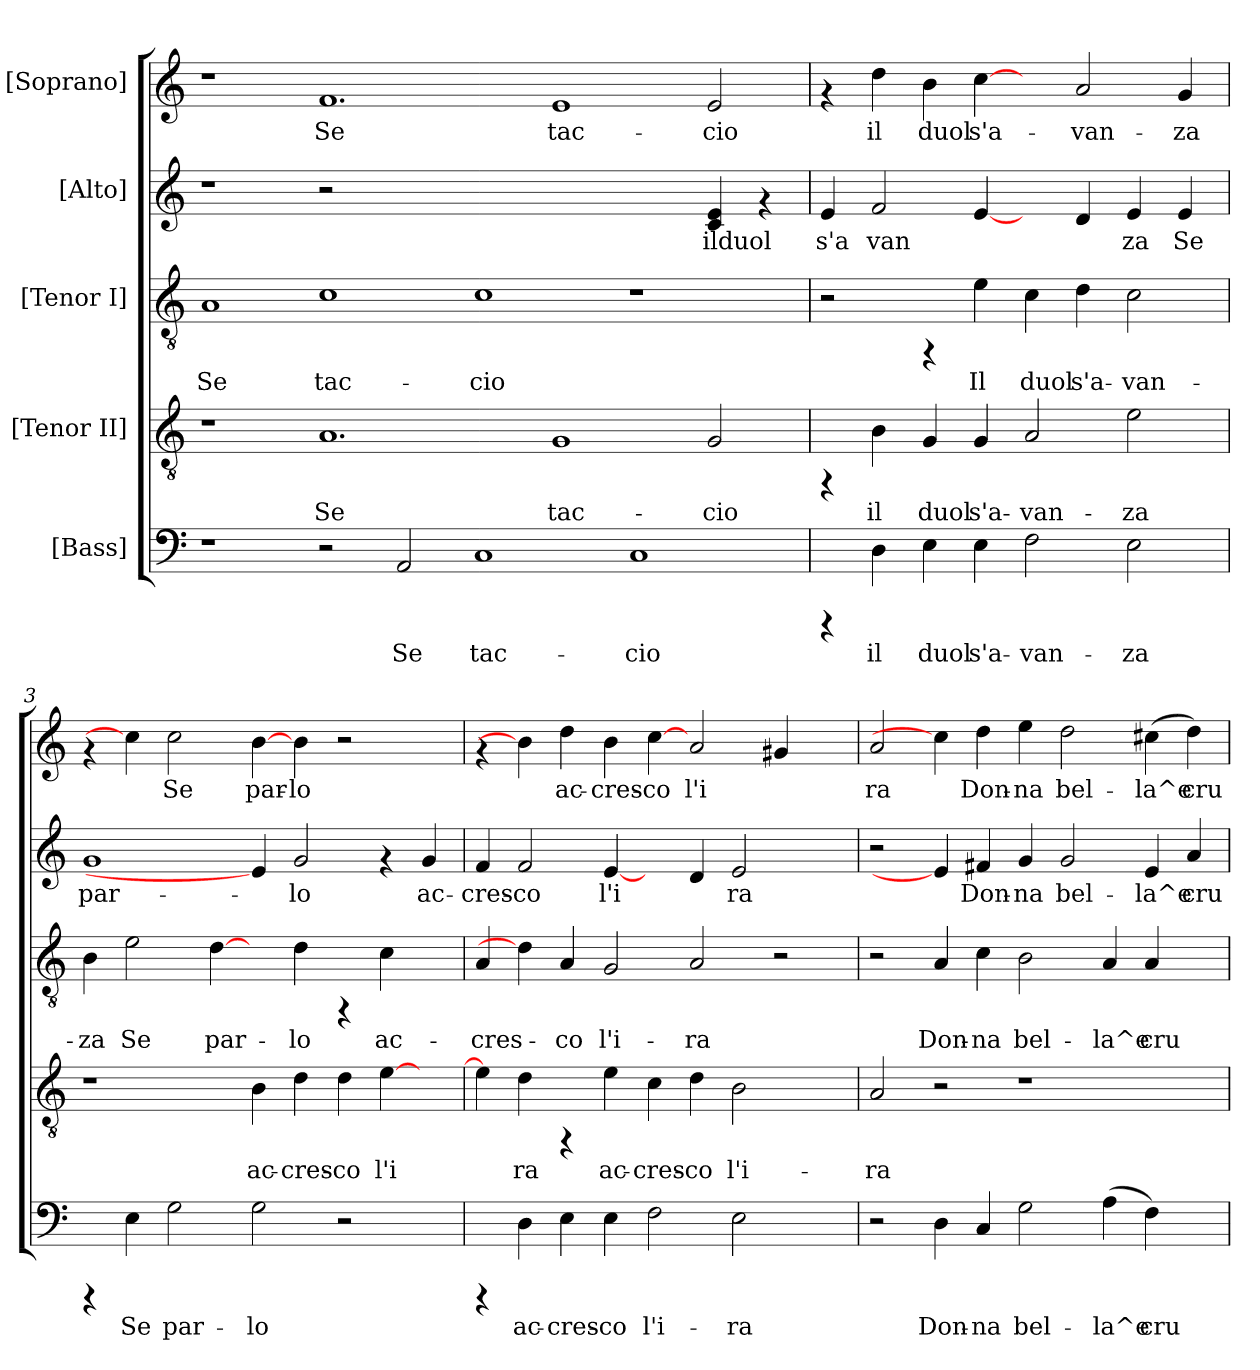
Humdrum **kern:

**kern	**text	**kern	**text	**kern	**text	**kern	**text	**kern	**text
*part5	*part5	*part4	*part4	*part3	*part3	*part2	*part2	*part1	*part1
*staff5	*staff5	*staff4	*staff4	*staff3	*staff3	*staff2	*staff2	*staff1	*staff1
*I"[Bass]	*	*I"[Tenor II]	*	*I"[Tenor I]	*	*I"[Alto]	*	*I"[Soprano]	*
!!LO:PB:g=z
*stria5	*	*stria5	*	*stria5	*	*stria5	*	*stria5	*
*clefF4	*	*clefGv2	*	*clefGv2	*	*clefG2	*	*clefG2	*
*k[]	*	*k[]	*	*k[]	*	*k[]	*	*k[]	*
*C:	*	*C:	*	*C:	*	*C:	*	*C:	*
=1	=1	=1	=1	=1	=1	=1	=1	=1	=1
!	!	!	!	!	!LO:LY:b:cj	!	!	!	!
1r	.	1r	.	1A	Se	1r	.	1r	.
!	!	!	!LO:LY:b:cj	!	!LO:LY:b:cj	!	!	!	!LO:LY:b:cj
2r	.	1.A	Se	1c	tac-	2r	.	1.f	Se
!	!LO:LY:b:cj	!	!	!	!	!	!	!	!
2AA/	Se	.	.	.	.	0ryy	.	.	.
!	!LO:LY:b:cj	!	!	!	!LO:LY:b:cj	!	!	!	!
1C	tac-	.	.	1c	-cio	.	.	.	.
!	!	!	!LO:LY:b:cj	!	!	!	!	!	!LO:LY:b:cj
.	.	1G	tac-	.	.	.	.	1e	tac-
!	!LO:LY:b:cj	!	!	!	!	!	!	!	!
1C	-cio	.	.	1r	.	.	.	.	.
!	!	!	!LO:LY:b:cj	!	!	!	!LO:LY:b:cj	!	!LO:LY:b:cj
.	.	2G/	-cio	.	.	4c/ 4e/	ilduol	2e/	-cio
.	.	.	.	.	.	4rf	.	.	.
=2	=2	=2	=2	=2	=2	=2	=2	=2	=2
!	!	!	!	!	!	!	!LO:LY:b:cj	!	!
4rCCC	.	4rFF	.	2r	.	4e/	s'a	4rf	.
!	!LO:LY:b:cj	!	!LO:LY:b:cj	!	!	!	!LO:LY:b:cj	!	!LO:LY:b:cj
4D\	il	4B\	il	.	.	2f/	van-	4dd\	il
!	!LO:LY:b:cj	!	!LO:LY:b:cj	!	!	!	!	!	!LO:LY:b:cj
4E\	duol	4G/	duol	4rFF	.	.	.	4b\	duol
!	!LO:LY:b:cj	!	!LO:LY:b:cj	!	!LO:LY:b:cj	!	!LO:LY:b:cj	!	!LO:LY:b:cj
4E\	s'a-	4G/	s'a-	4e\	Il	[4e/	--	[4cc\	s'a-
!	!LO:LY:b:cj	!	!LO:LY:b:cj	!	!LO:LY:b:cj	!	!	!	!
2F\	-van-	2A/	-van-	4c\	duol	4ryy	.	4ryy	.
!	!	!	!	!	!LO:LY:b:cj	!	!LO:LY:b:cj	!	!LO:LY:b:cj
.	.	.	.	4d\	s'a-	4d/	--	2a/	-van-
!	!LO:LY:b:cj	!	!LO:LY:b:cj	!	!LO:LY:b:cj	!	!LO:LY:b:cj	!	!
2E\	-za	2e\	-za	2c\	-van-	4e/	-za	.	.
!	!	!	!	!	!	!	!LO:LY:b:cj	!	!LO:LY:b:cj
.	.	.	.	.	.	4e/	Se	4g/	-za
=3	=3	=3	=3	=3	=3	=3	=3	=3	=3
!	!	!	!	!	!LO:LY:b:cj	!	!LO:LY:b:cj	!	!
4rCCC	.	1r	.	4B\	-za	1g	par-	4rf	.
!	!LO:LY:b:cj	!	!	!	!LO:LY:b:cj	!	!	!	!
4E\	Se	.	.	2e\	Se	.	.	4cc\]	.
!	!LO:LY:b:cj	!	!	!	!	!	!	!	!LO:LY:b:cj
2G\	par-	.	.	.	.	.	.	2cc\	Se
!	!	!	!	!	!LO:LY:b:cj	!	!	!	!
.	.	.	.	[4d\	par-	.	.	.	.
!	!LO:LY:b:cj	!	!LO:LY:b:cj	!	!	!	!	!	!LO:LY:b:cj
2G\	-lo	4B\	ac-	4ryy	.	4e/]	.	[4b\	par-
!	!	!	!LO:LY:b:cj	!	!LO:LY:b:cj	!	!LO:LY:b:cj	!	!LO:LY:b:cj
.	.	4d\	-cres-	4d\	-lo	2g/	-lo	4b\	-lo
!	!	!	!LO:LY:b:cj	!	!	!	!	!	!
2r	.	4d\	-co	4rFF	.	.	.	2r	.
!	!	!	!LO:LY:b:cj	!	!LO:LY:b:cj	!	!	!	!
.	.	[<4e\	l'i-	4c\	ac-	4rf	.	.	.
!	!	!	!	!	!	!	!LO:LY:b:cj	!	!
4ryy	.	4ryy	.	4ryy	.	4g/	ac-	4ryy	.
!!LO:PB:g=z
=4	=4	=4	=4	=4	=4	=4	=4	=4	=4
!	!	!	!LO:LY:b:cj	!	!LO:LY:b:cj	!	!LO:LY:b:cj	!	!
4rCCC	.	4e\]	--	4A/	-cres-	4f/	-cres-	4rf	.
!	!LO:LY:b:cj	!	!LO:LY:b:cj	!	!	!	!LO:LY:b:cj	!	!
4D\	ac-	4d\	-ra	4d\]	.	2f/	-co	4b\]	.
!	!LO:LY:b:cj	!	!	!	!LO:LY:b:cj	!	!	!	!LO:LY:b:cj
4E\	-cres-	4rFF	.	4A/	-co	.	.	4dd\	ac-
!	!LO:LY:b:cj	!	!LO:LY:b:cj	!	!LO:LY:b:cj	!	!LO:LY:b:cj	!	!LO:LY:b:cj
4E\	-co	4e\	ac-	2G/	l'i-	[4e/	l'i-	4b\	-cres-
!	!LO:LY:b:cj	!	!LO:LY:b:cj	!	!	!	!	!	!LO:LY:b:cj
2F\	l'i-	4c\	-cres-	.	.	4ryy	.	[4cc\	-co
!	!	!	!LO:LY:b:cj	!	!LO:LY:b:cj	!	!LO:LY:b:cj	!	!LO:LY:b:cj
.	.	4d\	-co	2A/	-ra	4d/	--	2a/	l'i-
!	!LO:LY:b:cj	!	!LO:LY:b:cj	!	!	!	!LO:LY:b:cj	!	!
2E\	-ra	2B\	l'i-	.	.	2e/	-ra	.	.
!	!	!	!	!	!	!	!	!	!LO:LY:b:cj
.	.	.	.	2r	.	.	.	4g#X/	--
4ryy	.	4ryy	.	.	.	4ryy	.	4ryy	.
=5	=5	=5	=5	=5	=5	=5	=5	=5	=5
!	!	!	!LO:LY:b:cj	!	!	!	!	!	!LO:LY:b:cj
2r	.	2A/	-ra	2r	.	2r	.	2a/	-ra
!	!LO:LY:b:cj	!	!	!	!LO:LY:b:cj	!	!	!	!
4D\	Don-	2r	.	4A/	Don-	4e/]	.	4cc\]	.
!	!LO:LY:b:cj	!	!	!	!LO:LY:b:cj	!	!LO:LY:b:cj	!	!LO:LY:b:cj
4C/	-na	.	.	4c\	-na	4f#X/	Don-	4dd\	Don-
!	!LO:LY:b:cj	!	!	!	!LO:LY:b:cj	!	!LO:LY:b:cj	!	!LO:LY:b:cj
2G\	bel-	1r	.	2B\	bel-	4g/	-na	4ee\	-na
!	!	!	!	!	!	!	!LO:LY:b:cj	!	!LO:LY:b:cj
.	.	.	.	.	.	2g/	bel-	2dd\	bel-
!	!LO:LY:b:cj	!	!	!	!LO:LY:b:cj	!	!	!	!
(<4A\	-la^e	.	.	4A/	-la^e	.	.	.	.
!	!LO:LY:b:cj	!	!	!	!LO:LY:b:cj	!	!LO:LY:b:cj	!	!LO:LY:b:cj
4F\)	cru-	.	.	4A/	cru-	4e/	-la^e	(<4cc#X\	-la^e
!	!	!	!	!	!	!	!LO:LY:b:cj	!	!LO:LY:b:cj
4ryy	.	4ryy	.	4ryy	.	4a/	cru-	4dd\)	cru-
=	=	=	=	=	=	=	=	=	=
*-	*-	*-	*-	*-	*-	*-	*-	*-	*-
